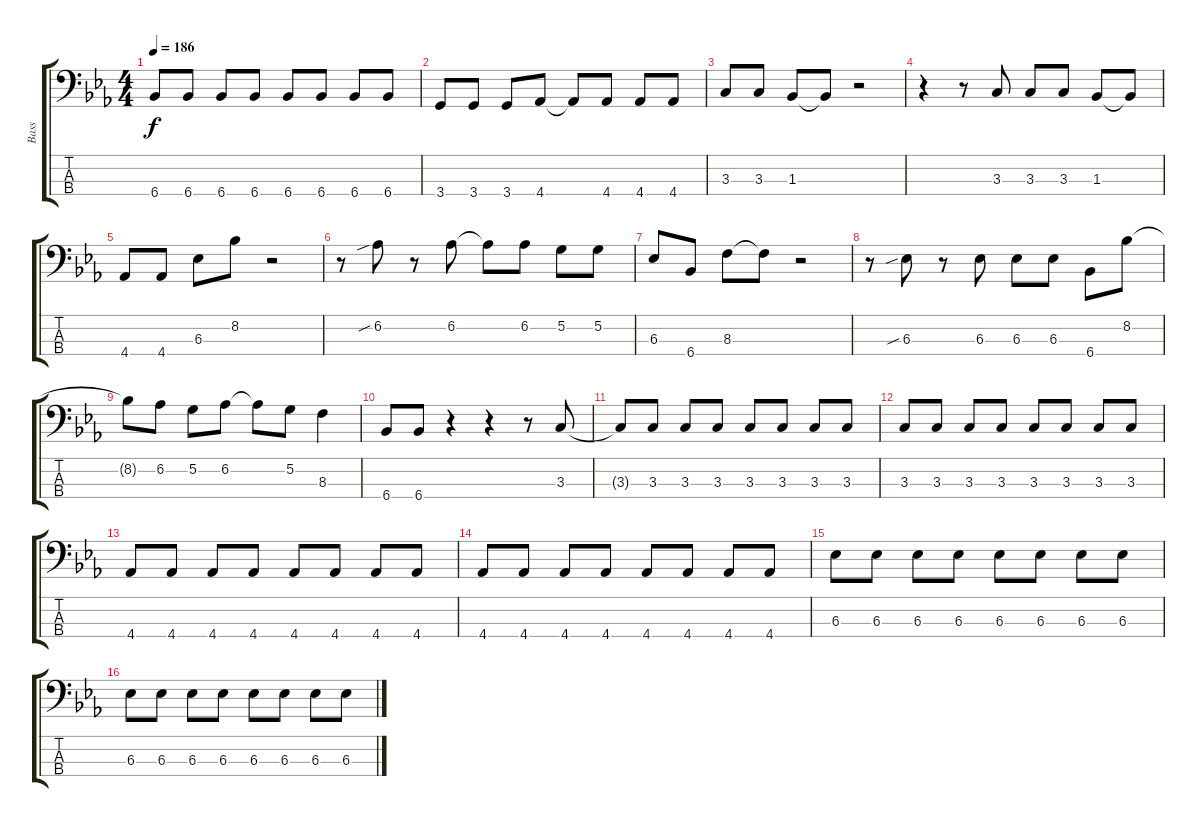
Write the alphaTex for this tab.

\track ("Bass" "Bass") {instrument electricbasspick}
\staff {score tabs}
\tuning (G2 D2 A1 E1) {hide}
\ts (4 4)
\tempo 186
\clef f4
\ks eb
6.4.8{dy f} 6.4.8 6.4.8 6.4.8 6.4.8 6.4.8 6.4.8 6.4.8 |
3.4.8 3.4.8 3.4.8 4.4.8 4.4{t}.8 4.4.8 4.4.8 4.4.8 |
3.3.8 3.3.8 1.3.8 1.3{t}.8 r.2 |
r.4 r.8 3.3.8 3.3.8 3.3.8 1.3.8 1.3{t}.8 |
4.4.8 4.4.8 6.3.8 8.2.8 r.2 |
r.8 6.2{sib}.8 r.8 6.2.8 6.2{t}.8 6.2.8 5.2.8 5.2.8 |
6.3.8 6.4.8 8.3.8 8.3{t}.8 r.2 |
r.8 6.3{sib}.8 r.8 6.3.8 6.3.8 6.3.8 6.4.8 8.2.8 |
8.2{t}.8 6.2.8 5.2.8 6.2.8 6.2{t}.8 5.2.8 8.3.4 |
6.4.8 6.4.8 r.4 r.4 r.8 3.3.8 |
3.3{t}.8 3.3.8 3.3.8 3.3.8 3.3.8 3.3.8 3.3.8 3.3.8 |
3.3.8 3.3.8 3.3.8 3.3.8 3.3.8 3.3.8 3.3.8 3.3.8 |
4.4.8 4.4.8 4.4.8 4.4.8 4.4.8 4.4.8 4.4.8 4.4.8 |
4.4.8 4.4.8 4.4.8 4.4.8 4.4.8 4.4.8 4.4.8 4.4.8 |
6.3.8 6.3.8 6.3.8 6.3.8 6.3.8 6.3.8 6.3.8 6.3.8 |
6.3.8 6.3.8 6.3.8 6.3.8 6.3.8 6.3.8 6.3.8 6.3.8
